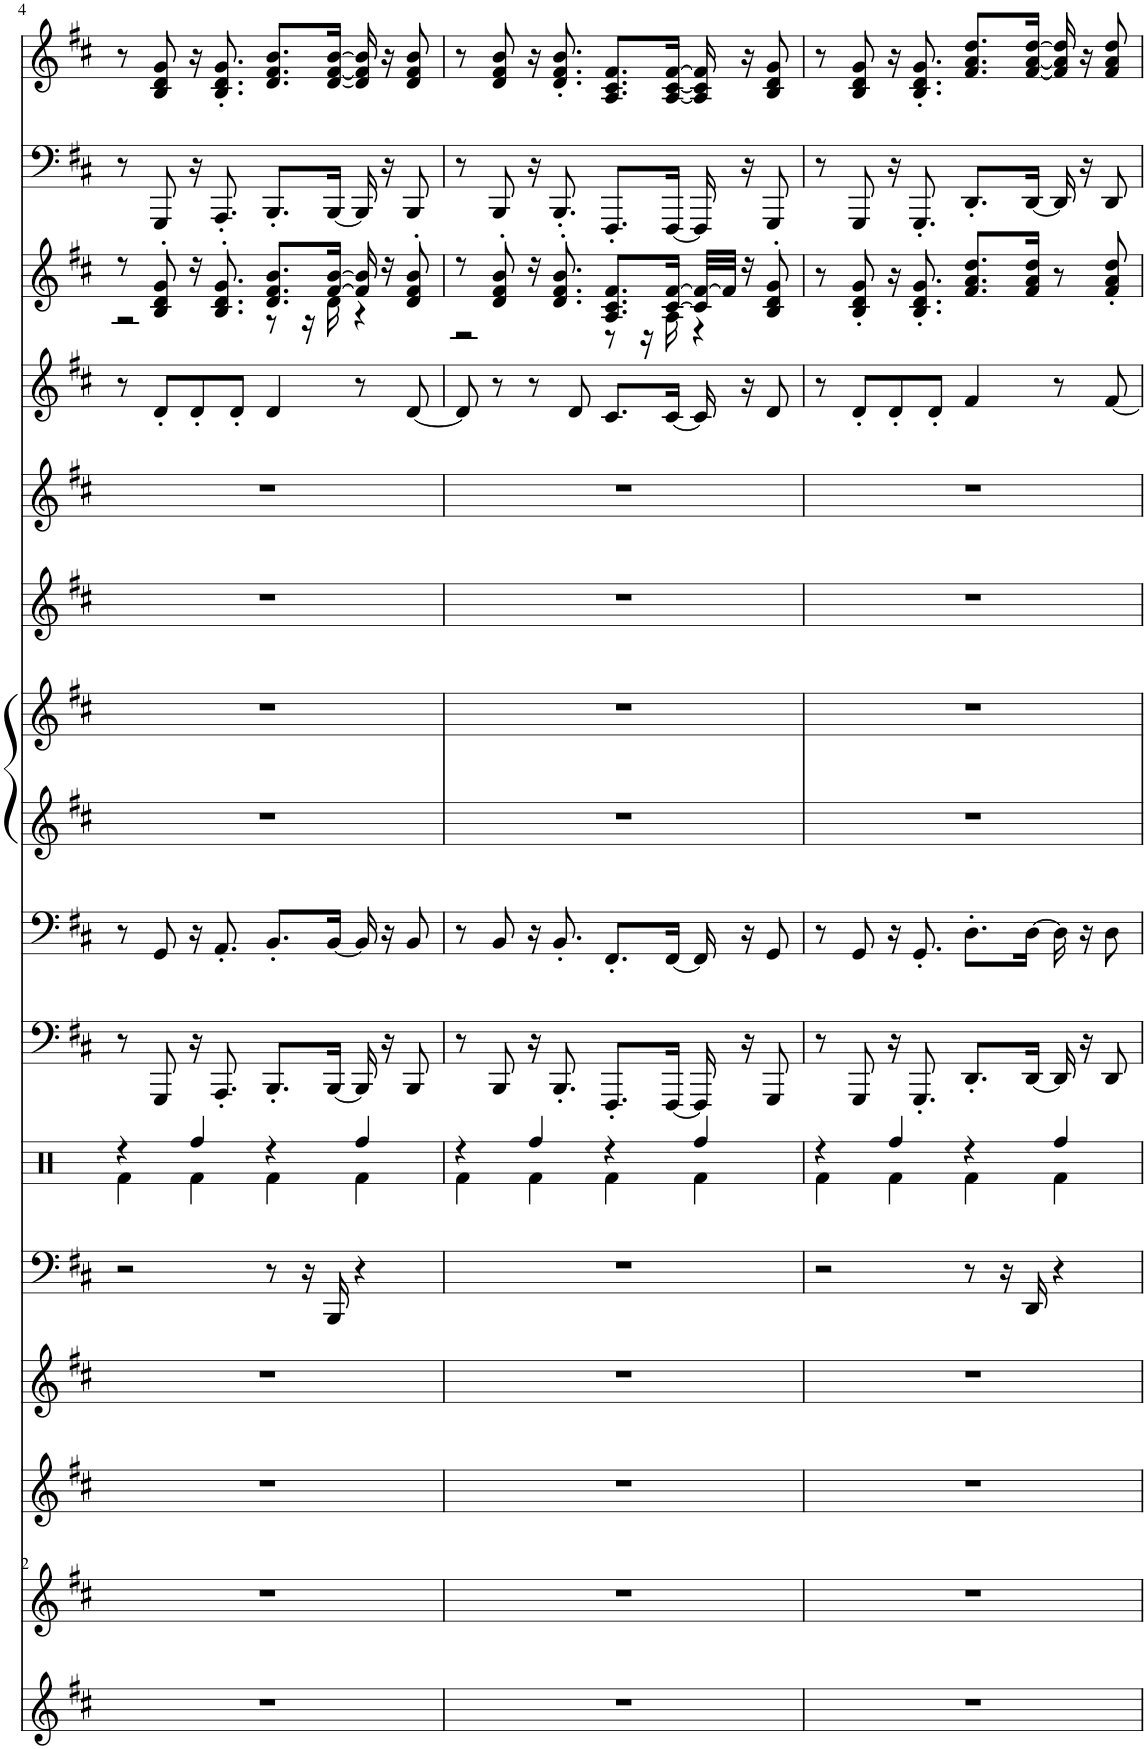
**kern	**kern	**kern	**kern	**kern	**kern	**kern	**kern	**kern	**kern	**kern	**kern	**kern	**kern	**kern	**kern
*part15	*part14	*part13	*part12	*part11	*part10	*part9	*part8	*part7	*part7	*part6	*part5	*part4	*part3	*part2	*part1
*staff16	*staff15	*staff14	*staff13	*staff12	*staff11	*staff10	*staff9	*staff8	*staff7	*staff6	*staff5	*staff4	*staff3	*staff2	*staff1
*I"Helicopter	*I"Strings 1	*I"Athmosphere	*I"PizzicatoStr.	*I"Rev. Cymbal	*I"Percussion	*I"Bass Lead	*I"Saw Wave	*I"Saw Wave	*	*I"Voice Oohs	*I"Synth Voice	*I"Tenor Sax	*I"Clean Guitar	*I"Synth Bass 2	*I"Saw Wave, aud_mb1349
*	*I'Str	*	*	*	*	*	*	*	*	*I'V	*I'V	*I'T Sax	*	*	*
!!LO:PB:g=z
*clefG2	*clefG2	*clefG2	*clefG2	*clefF4	*clefX	*clefF4	*clefF4	*clefG2	*clefG2	*clefG2	*clefG2	*clefG2	*clefG2	*clefF4	*clefG2
*	*	*	*	*	*	*	*	*	*	*	*	*Trd8c14	*	*	*
*k[f#c#]	*k[f#c#]	*k[f#c#]	*k[f#c#]	*k[f#c#]	*k[]	*k[f#c#]	*k[f#c#]	*k[f#c#]	*k[f#c#]	*k[f#c#]	*k[f#c#]	*k[f#c#]	*k[f#c#]	*k[f#c#]	*k[f#c#]
*M4/4	*M4/4	*M4/4	*M4/4	*M4/4	*M4/4	*M4/4	*M4/4	*M4/4	*M4/4	*M4/4	*M4/4	*M4/4	*M4/4	*M4/4	*M4/4
=4	=4	=4	=4	=4	=4	=4	=4	=4	=4	=4	=4	=4	=4	=4	=4
*	*	*	*	*	*^	*	*	*	*	*	*	*	*^	*	*
1r	1r	1r	1r	2r	4r	4Rf\	8r	8r	1r	1r	1r	1r	8r	8r	2r	8r	8r
.	.	.	.	.	.	.	8GGG/	8GG/	.	.	.	.	8d'/L	8B/' 8d/' 8g/'	.	8GGG/	8B/ 8d/ 8g/
.	.	.	.	.	4Rff/	4Rf\	16r	16r	.	.	.	.	8d'/	16r	.	16r	16r
.	.	.	.	.	.	.	8.AAA'/	8.AA'/	.	.	.	.	.	8.B/' 8.d/' 8.g/'	.	8.AAA'/	8.B/' 8.d/' 8.g/'
.	.	.	.	.	.	.	.	.	.	.	.	.	8d'/J	.	.	.	.
.	.	.	.	8r	4r	4Rf\	8.BBB'/L	8.BB'/L	.	.	.	.	4d/	8.d/ 8.f#/ 8.b/L	8r	8.BBB'/L	8.d/ 8.f#/ 8.b/L
.	.	.	.	16r	.	.	.	.	.	.	.	.	.	.	16r	.	.
.	.	.	.	16BBB/	.	.	[16BBB/Jk	[16BB/Jk	.	.	.	.	.	[16f#/ [16b/Jk	16d\	[16BBB/Jk	[16d/ [16f#/ [16b/Jk
.	.	.	.	4r	4Rff/	4Rf\	16BBB/]	16BB/]	.	.	.	.	8r	16f#/] 16b/]	4r	16BBB/]	16d/] 16f#/] 16b/]
.	.	.	.	.	.	.	16r	16r	.	.	.	.	.	16r	.	16r	16r
.	.	.	.	.	.	.	8BBB/	8BB/	.	.	.	.	[8d/	8d/' 8f#/' 8b/'	.	8BBB/	8d/ 8f#/ 8b/
=5	=5	=5	=5	=5	=5	=5	=5	=5	=5	=5	=5	=5	=5	=5	=5	=5	=5
1r	1r	1r	1r	1r	4r	4Rf\	8r	8r	1r	1r	1r	1r	8d/]	8r	2r	8r	8r
.	.	.	.	.	.	.	8BBB/	8BB/	.	.	.	.	8r	8d/' 8f#/' 8b/'	.	8BBB/	8d/ 8f#/ 8b/
.	.	.	.	.	4Rff/	4Rf\	16r	16r	.	.	.	.	8r	16r	.	16r	16r
.	.	.	.	.	.	.	8.BBB'/	8.BB'/	.	.	.	.	.	8.d/' 8.f#/' 8.b/'	.	8.BBB'/	8.d/' 8.f#/' 8.b/'
.	.	.	.	.	.	.	.	.	.	.	.	.	8d/	.	.	.	.
.	.	.	.	.	4r	4Rf\	8.FFF#'/L	8.FF#'/L	.	.	.	.	8.c#/L	8.A/ 8.c#/ 8.f#/L	8r	8.FFF#'/L	8.A/ 8.c#/ 8.f#/L
.	.	.	.	.	.	.	.	.	.	.	.	.	.	.	16r	.	.
.	.	.	.	.	.	.	[16FFF#/Jk	[16FF#/Jk	.	.	.	.	[16c#/Jk	[16c#/ [16f#/Jk	16A\	[16FFF#/Jk	[16A/ [16c#/ [16f#/Jk
.	.	.	.	.	4Rff/	4Rf\	16FFF#/]	16FF#/]	.	.	.	.	16c#/]	32c#/] 32f#/_LLL	4r	16FFF#/]	16A/] 16c#/] 16f#/]
.	.	.	.	.	.	.	.	.	.	.	.	.	.	32f#/JJJ]	.	.	.
.	.	.	.	.	.	.	16r	16r	.	.	.	.	16r	16r	.	16r	16r
.	.	.	.	.	.	.	8GGG/	8GG/	.	.	.	.	8d/	8B/' 8d/' 8g/'	.	8GGG/	8B/ 8d/ 8g/
*	*	*	*	*	*	*	*	*	*	*	*	*	*	*v	*v	*	*
=6	=6	=6	=6	=6	=6	=6	=6	=6	=6	=6	=6	=6	=6	=6	=6	=6
1r	1r	1r	1r	2r	4r	4Rf\	8r	8r	1r	1r	1r	1r	8r	8r	8r	8r
.	.	.	.	.	.	.	8GGG/	8GG/	.	.	.	.	8d'/L	8B/' 8d/' 8g/'	8GGG/	8B/ 8d/ 8g/
.	.	.	.	.	4Rff/	4Rf\	16r	16r	.	.	.	.	8d'/	16r	16r	16r
.	.	.	.	.	.	.	8.GGG'/	8.GG'/	.	.	.	.	.	8.B/' 8.d/' 8.g/'	8.GGG'/	8.B/' 8.d/' 8.g/'
.	.	.	.	.	.	.	.	.	.	.	.	.	8d'/J	.	.	.
.	.	.	.	8r	4r	4Rf\	8.DD'/L	8.D'\L	.	.	.	.	4f#/	8.f#/ 8.a/ 8.dd/L	8.DD'/L	8.f#/ 8.a/ 8.dd/L
.	.	.	.	16r	.	.	.	.	.	.	.	.	.	.	.	.
.	.	.	.	16DD/	.	.	[16DD/Jk	[16D\Jk	.	.	.	.	.	16f#/ 16a/ 16dd/Jk	[16DD/Jk	[16f#/ [16a/ [16dd/Jk
.	.	.	.	4r	4Rff/	4Rf\	16DD/]	16D\]	.	.	.	.	8r	8r	16DD/]	16f#/] 16a/] 16dd/]
.	.	.	.	.	.	.	16r	16r	.	.	.	.	.	.	16r	16r
.	.	.	.	.	.	.	8DD/	8D\	.	.	.	.	[8f#/	8f#/' 8a/' 8dd/'	8DD/	8f#/ 8a/ 8dd/
*	*	*	*	*	*v	*v	*	*	*	*	*	*	*	*	*	*
=	=	=	=	=	=	=	=	=	=	=	=	=	=	=	=
*-	*-	*-	*-	*-	*-	*-	*-	*-	*-	*-	*-	*-	*-	*-	*-
